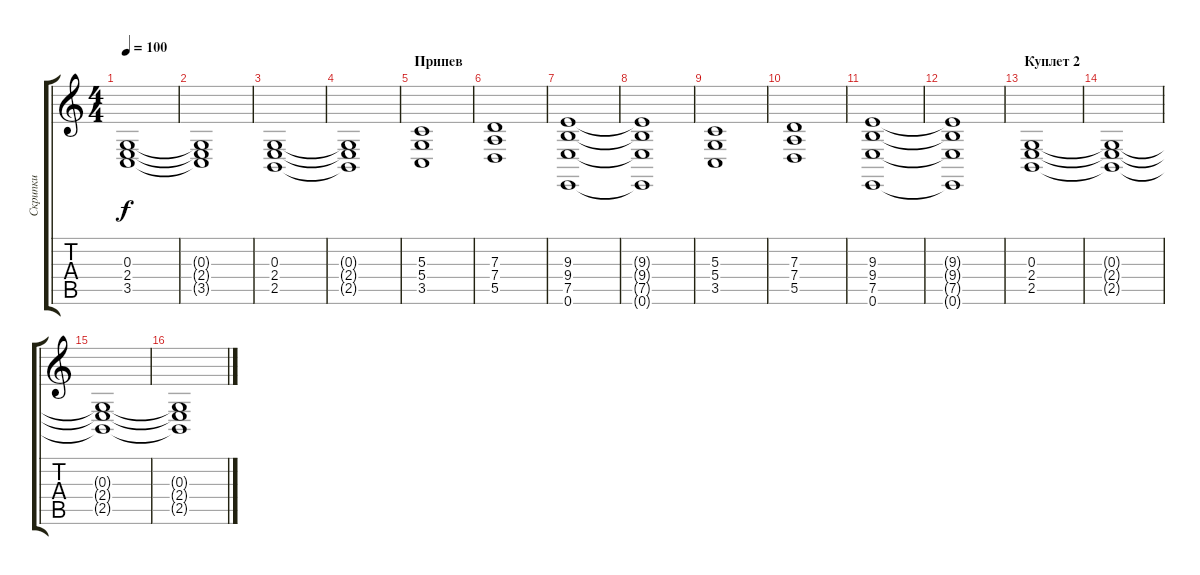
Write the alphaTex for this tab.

\track ("Скрипки" "Скрипки") {instrument synthstrings1}
\staff {score tabs}
\tuning (E4 B3 G3 D3 A2 E2) {hide}
\ts (4 4)
\tempo 100
\clef g2
\ks c
(0.3 2.4 3.5).1{dy f} |
(0.3{t} 2.4{t} 3.5{t}).1 |
(0.3 2.4 2.5).1 |
(0.3{t} 2.4{t} 2.5{t}).1 |
\section ("" "Припев")
(5.3 5.4 3.5).1 |
(7.3 7.4 5.5).1 |
(9.3 9.4 7.5 0.6).1 |
(9.3{t} 9.4{t} 7.5{t} 0.6{t}).1 |
(5.3 5.4 3.5).1 |
(7.3 7.4 5.5).1 |
(9.3 9.4 7.5 0.6).1 |
(9.3{t} 9.4{t} 7.5{t} 0.6{t}).1 |
\section ("" "Куплет 2")
(0.3 2.4 2.5).1 |
(0.3{t} 2.4{t} 2.5{t}).1 |
(0.3{t} 2.4{t} 2.5{t}).1 |
(0.3{t} 2.4{t} 2.5{t}).1
